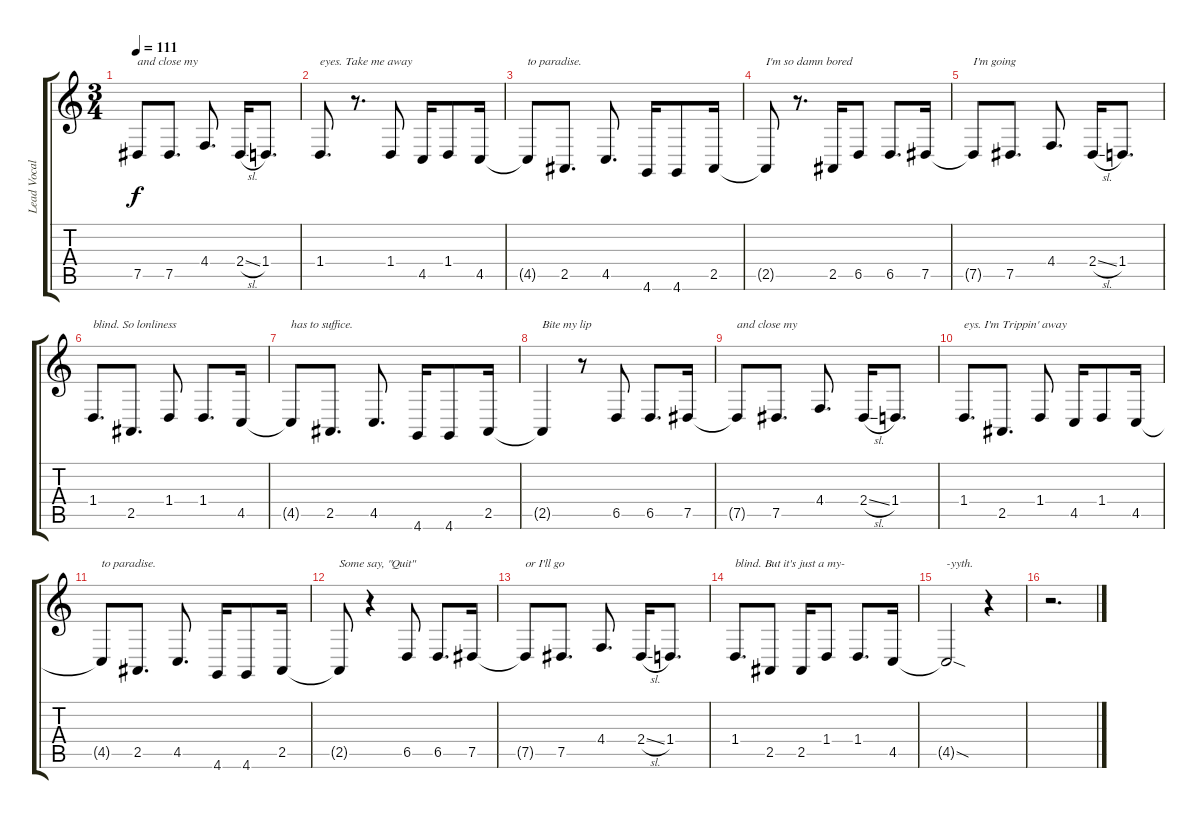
\track ("Lead Vocals (Billie Joe Armstrong)" "Lead Vocal") {instrument tenorsax}
\staff {score tabs}
\tuning (Eb4 Bb3 Gb3 Db3 Ab2 Eb2) {hide}
\ts (3 4)
\tempo 111
\clef g2
\ks c
7.5{t}.8{txt "and close my" dy f} 7.5.8{d} 4.4.8{d} 2.4{sl}.16 1.4.8{d} |
1.4.8{d txt "eyes. Take me away"} r.8{d} 1.4.8 4.5.16 1.4.8 4.5.16 |
4.5{t}.8{txt "to paradise."} 2.5.8{d} 4.5.8{d} 4.6.16 4.6.8 2.5.16 |
2.5{t}.8{txt "I'm so damn bored"} r.8{d} 2.5.16 6.5.8 6.5.8{d} 7.5.16 |
7.5{t}.8{txt "I'm going"} 7.5.8{d} 4.4.8{d} 2.4{sl}.16 1.4.8{d} |
1.4.8{d txt "blind. So lonliness"} 2.5.8{d} 1.4.8 1.4.8{d} 4.5.16 |
4.5{t}.8{txt "has to suffice."} 2.5.8{d} 4.5.8{d} 4.6.16 4.6.8 2.5.16 |
2.5{t}.4{txt "Bite my lip"} r.8 6.5.8 6.5.8{d} 7.5.16 |
7.5{t}.8{txt "and close my"} 7.5.8{d} 4.4.8{d} 2.4{sl}.16 1.4.8{d} |
1.4.8{d txt "eys. I'm Trippin' away "} 2.5.8{d} 1.4.8 4.5.16 1.4.8 4.5.16 |
4.5{t}.8{txt "to paradise."} 2.5.8{d} 4.5.8{d} 4.6.16 4.6.8 2.5.16 |
2.5{t}.8{txt "Some say, \"Quit\" "} r.4 6.5.8 6.5.8{d} 7.5.16 |
7.5{t}.8{txt "or I'll go"} 7.5.8{d} 4.4.8{d} 2.4{sl}.16 1.4.8{d} |
1.4.8{d txt "blind. But it's just a my-"} 2.5.8 2.5.16 1.4.8 1.4.8{d} 4.5.16 |
4.5{sod t}.2{txt "-yyth."} r.4 |
r.2{d}
